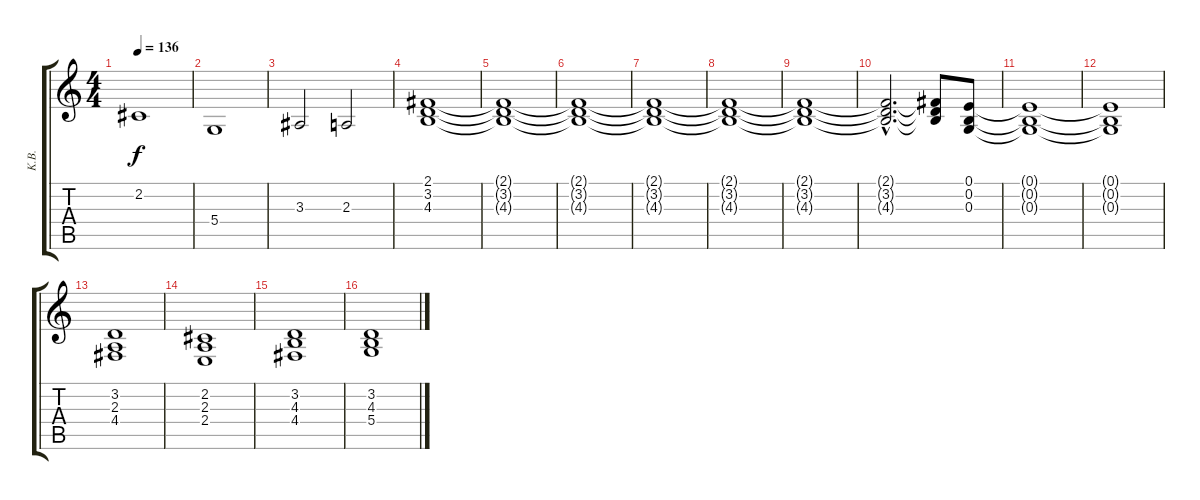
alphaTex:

\track ("K.B." "K.B.") {instrument synthstrings1}
\staff {score tabs}
\tuning (E4 B3 G3 D3 A2 E2) {hide}
\ts (4 4)
\tempo 136
\clef g2
\ks c
2.2.1{dy f} |
5.4.1 |
3.3.2 2.3.2 |
(2.1 3.2 4.3).1 |
(2.1{t} 3.2{t} 4.3{t}).1 |
(2.1{t} 3.2{t} 4.3{t}).1 |
(2.1{t} 3.2{t} 4.3{t}).1 |
(2.1{t} 3.2{t} 4.3{t}).1 |
(2.1{t} 3.2{t} 4.3{t}).1 |
(2.1{hac t} 3.2{hac t} 4.3{hac t}).2{d} (2.1{t} 3.2{t} 4.3{t}).8 (0.1 0.2 0.3).8 |
(0.1{t} 0.2{t} 0.3{t}).1 |
(0.1{t} 0.2{t} 0.3{t}).1 |
(3.2 2.3 4.4).1 |
(2.2 2.3 2.4).1 |
(3.2 4.3 4.4).1 |
(3.2 4.3 5.4).1
